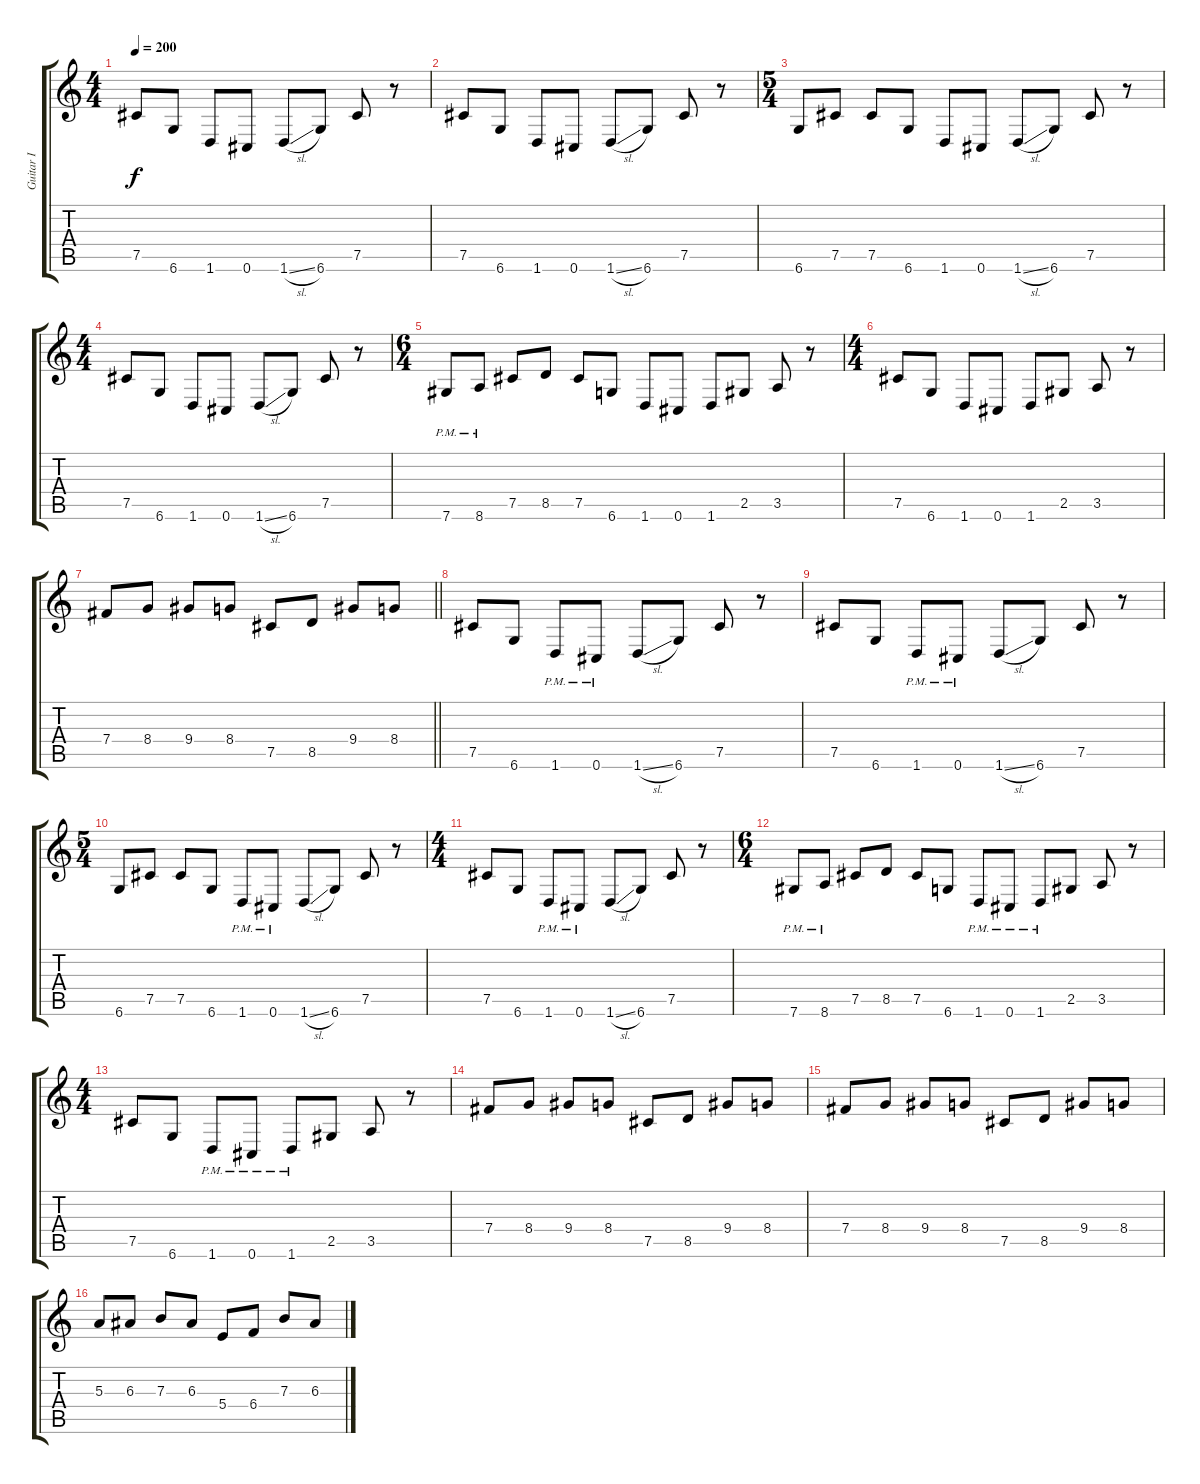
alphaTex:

\track ("Guitar I" "Guitar I") {instrument distortionguitar}
\staff {score tabs}
\tuning (Db4 Ab3 E3 B2 Gb2 Db2) {hide}
\ts (4 4)
\tempo 200
\clef g2
\ks c
7.5.8{dy f} 6.6.8 1.6.8 0.6.8 1.6{sl}.8 6.6.8 7.5.8 r.8 |
7.5.8 6.6.8 1.6.8 0.6.8 1.6{sl}.8 6.6.8 7.5.8 r.8 |
\ts (5 4)
6.6.8 7.5.8 7.5.8 6.6.8 1.6.8 0.6.8 1.6{sl}.8 6.6.8 7.5.8 r.8 |
\ts (4 4)
7.5.8 6.6.8 1.6.8 0.6.8 1.6{sl}.8 6.6.8 7.5.8 r.8 |
\ts (6 4)
7.6{pm}.8 8.6{pm}.8 7.5.8 8.5.8 7.5.8 6.6.8 1.6.8 0.6.8 1.6.8 2.5.8 3.5.8 r.8 |
\ts (4 4)
7.5.8 6.6.8 1.6.8 0.6.8 1.6.8 2.5.8 3.5.8 r.8 |
\barLineRight lightlight
7.4.8 8.4.8 9.4.8 8.4.8 7.5.8 8.5.8 9.4.8 8.4.8 |
7.5.8 6.6.8 1.6{pm}.8 0.6{pm}.8 1.6{sl}.8 6.6.8 7.5.8 r.8 |
7.5.8 6.6.8 1.6{pm}.8 0.6{pm}.8 1.6{sl}.8 6.6.8 7.5.8 r.8 |
\ts (5 4)
6.6.8 7.5.8 7.5.8 6.6.8 1.6{pm}.8 0.6{pm}.8 1.6{sl}.8 6.6.8 7.5.8 r.8 |
\ts (4 4)
7.5.8 6.6.8 1.6{pm}.8 0.6{pm}.8 1.6{sl}.8 6.6.8 7.5.8 r.8 |
\ts (6 4)
7.6{pm}.8 8.6{pm}.8 7.5.8 8.5.8 7.5.8 6.6.8 1.6{pm}.8 0.6{pm}.8 1.6{pm}.8 2.5.8 3.5.8 r.8 |
\ts (4 4)
7.5.8 6.6.8 1.6{pm}.8 0.6{pm}.8 1.6{pm}.8 2.5.8 3.5.8 r.8 |
7.4.8 8.4.8 9.4.8 8.4.8 7.5.8 8.5.8 9.4.8 8.4.8 |
7.4.8 8.4.8 9.4.8 8.4.8 7.5.8 8.5.8 9.4.8 8.4.8 |
5.3.8 6.3.8 7.3.8 6.3.8 5.4.8 6.4.8 7.3.8 6.3.8
